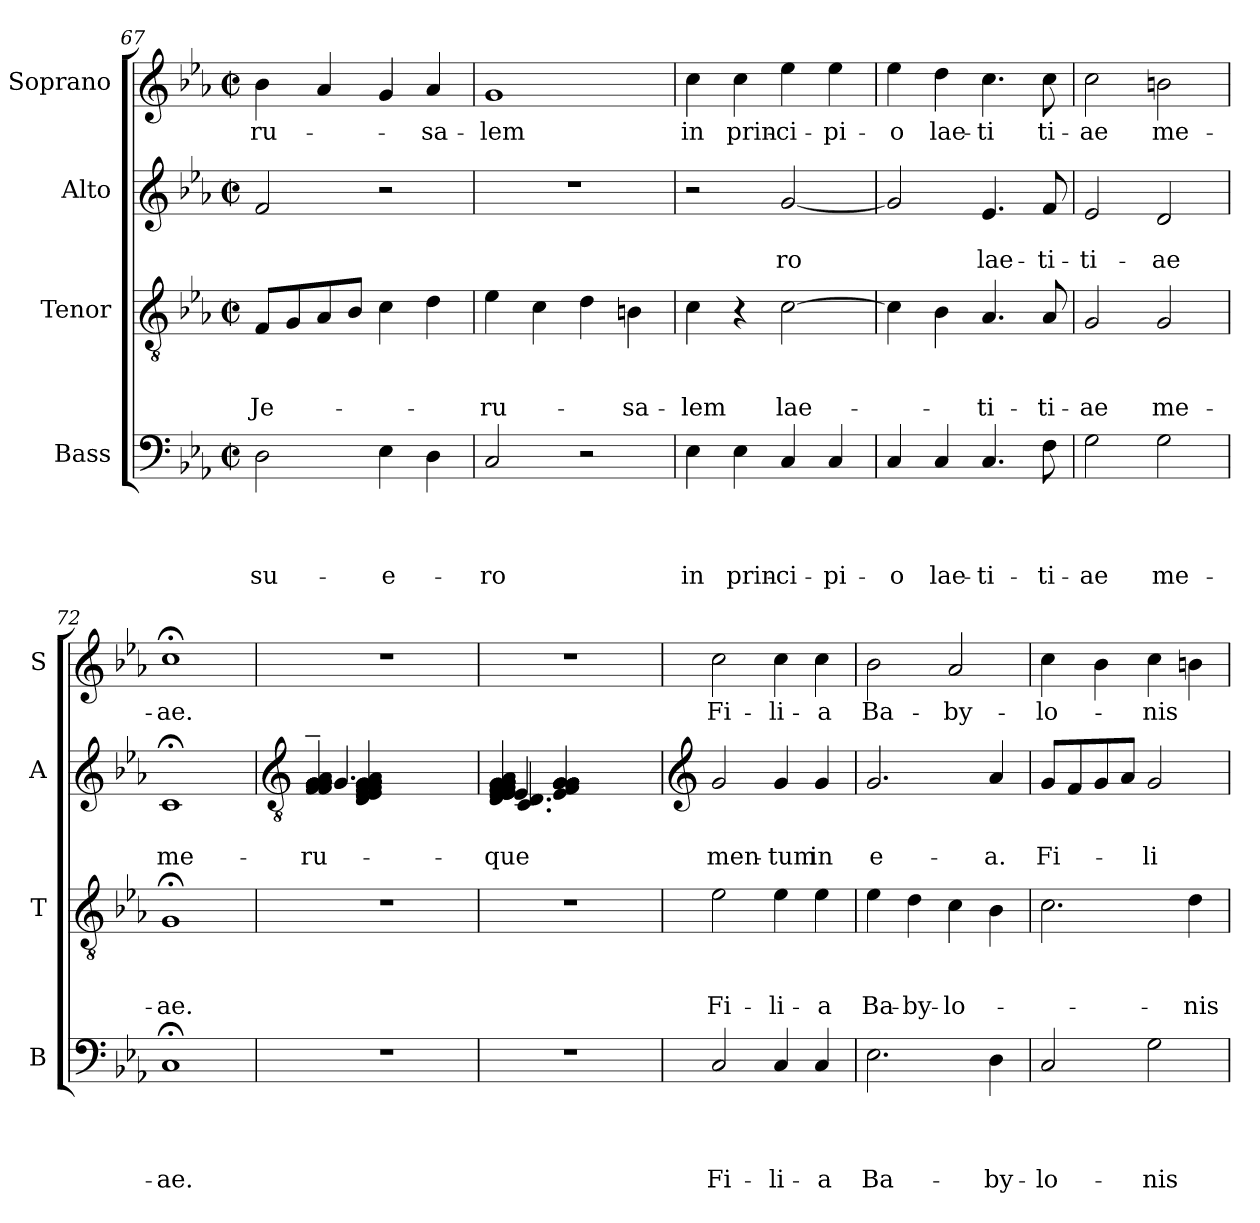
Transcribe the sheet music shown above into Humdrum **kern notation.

**kern	**text	**text	**text	**text	**kern	**text	**text	**text	**kern	**text	**text	**kern	**text
*part4	*part4	*part4	*part4	*part4	*part3	*part3	*part3	*part3	*part2	*part2	*part2	*part1	*part1
*staff4	*staff4	*staff4	*staff4	*staff4	*staff3	*staff3	*staff3	*staff3	*staff2	*staff2	*staff2	*staff1	*staff1
*I"Bass	*	*	*	*	*I"Tenor	*	*	*	*I"Alto	*	*	*I"Soprano	*
*I'B	*	*	*	*	*I'T	*	*	*	*I'A	*	*	*I'S	*
!!LO:LB:g=z
*clefF4	*	*	*	*	*clefGv2	*	*	*	*clefG2	*	*	*clefG2	*
*k[b-e-a-]	*	*	*	*	*k[b-e-a-]	*	*	*	*k[b-e-a-]	*	*	*k[b-e-a-]	*
*E-:	*	*	*	*	*E-:	*	*	*	*E-:	*	*	*E-:	*
*M2/2	*	*	*	*	*M2/2	*	*	*	*M2/2	*	*	*M2/2	*
*met(c|)	*	*	*	*	*met(c|)	*	*	*	*met(c|)	*	*	*met(c|)	*
=67	=67	=67	=67	=67	=67	=67	=67	=67	=67	=67	=67	=67	=67
!	!	!	!	!LO:LY:b	!	!	!	!LO:LY:b	!	!	!	!	!LO:LY:b
2D\	.	.	.	-su-	8F/L	.	.	Je-	2f/	.	.	4b-\	-ru-
.	.	.	.	.	8G/	.	.	.	.	.	.	.	.
.	.	.	.	.	8A-/	.	.	.	.	.	.	4a-/	.
.	.	.	.	.	8B-/J	.	.	.	.	.	.	.	.
!	!	!	!	!LO:LY:b	!	!	!	!	!	!	!	!	!
4E-\	.	.	.	-e-	4c\	.	.	.	2r	.	.	4g/	.
!	!	!	!	!	!	!	!	!	!	!	!	!	!LO:LY:b
4D\	.	.	.	.	4d\	.	.	.	.	.	.	4a-/	-sa-
=68	=68	=68	=68	=68	=68	=68	=68	=68	=68	=68	=68	=68	=68
!	!	!	!	!LO:LY:b	!	!	!	!LO:LY:b	!	!	!	!	!LO:LY:b
2C/	.	.	.	-ro	4e-\	.	.	-ru-	1r	.	.	1g	-lem
.	.	.	.	.	4c\	.	.	.	.	.	.	.	.
2r	.	.	.	.	4d\	.	.	.	.	.	.	.	.
!	!	!	!	!	!	!	!	!LO:LY:b	!	!	!	!	!
.	.	.	.	.	4Bn\	.	.	-sa-	.	.	.	.	.
=69	=69	=69	=69	=69	=69	=69	=69	=69	=69	=69	=69	=69	=69
!	!	!	!	!LO:LY:b	!	!	!	!LO:LY:b	!	!	!	!	!LO:LY:b
4E-\	.	.	.	in	4c\	.	.	-lem	2r	.	.	4cc\	in
!	!	!	!	!LO:LY:b	!	!	!	!	!	!	!	!	!LO:LY:b
4E-\	.	.	.	prin-	4r	.	.	.	.	.	.	4cc\	prin-
!	!	!	!	!LO:LY:b	!	!	!	!LO:LY:b	!	!	!LO:LY:b	!	!LO:LY:b
4C/	.	.	.	-ci-	[>2c\	.	.	lae-	[<2g/	.	-ro	4ee-\	-ci-
!	!	!	!	!LO:LY:b	!	!	!	!	!	!	!	!	!LO:LY:b
4C/	.	.	.	-pi-	.	.	.	.	.	.	.	4ee-\	-pi-
=70	=70	=70	=70	=70	=70	=70	=70	=70	=70	=70	=70	=70	=70
!	!	!	!	!LO:LY:b	!	!	!	!	!	!	!	!	!LO:LY:b
4C/	.	.	.	-o	4c\]	.	.	.	2g/]	.	.	4ee-\	-o
!	!	!	!	!LO:LY:b	!	!	!	!	!	!	!	!	!LO:LY:b
4C/	.	.	.	lae-	4B-\	.	.	.	.	.	.	4dd\	lae-
!	!	!	!	!LO:LY:b	!	!	!	!LO:LY:b	!	!	!LO:LY:b	!	!LO:LY:b
4.C/	.	.	.	-ti-	4.A-/	.	.	-ti-	4.e-/	.	lae-	4.cc\	-ti
!	!	!	!	!LO:LY:b	!	!	!	!LO:LY:b	!	!	!LO:LY:b	!	!LO:LY:b
8F\	.	.	.	-ti-	8A-/	.	.	-ti-	8f/	.	-ti-	8cc\	ti-
=71	=71	=71	=71	=71	=71	=71	=71	=71	=71	=71	=71	=71	=71
!	!	!	!	!LO:LY:b	!	!	!	!LO:LY:b	!	!	!LO:LY:b	!	!LO:LY:b
2G\	.	.	.	-ae	2G/	.	.	-ae	2e-/	.	-ti-	2cc\	-ae
!	!	!	!	!LO:LY:b	!	!	!	!LO:LY:b	!	!	!LO:LY:b	!	!LO:LY:b
2G\	.	.	.	me-	2G/	.	.	me-	2d/	.	-ae	2bn\	me-
=72	=72	=72	=72	=72	=72	=72	=72	=72	=72	=72	=72	=72	=72
!	!	!	!	!LO:LY:b	!	!	!	!LO:LY:b	!	!	!LO:LY:b	!	!LO:LY:b
1C;	.	.	.	-ae.	1G;	.	.	-ae.	1c;	.	me-	1cc;<	-ae.
!!LO:LB:g=z
=73	=73	=73	=73	=73	=73	=73	=73	=73	=73	=73	=73	=73	=73
*	*	*	*	*	*	*	*	*	*clefGv2	*	*	*	*
!	!	!	!	!	!	!	!	!	!	!	!LO:LY:b	!	!
*	*	*	*	*	*	*	*	*	*^	*	*	*	*
!	!	!	!	!	!	!	!	!	!	!	!	!LO:LY:b	!	!
*	*	*	*	*	*	*	*	*	*	*^	*	*	*	*
!	!	!	!	!	!	!	!	!	!	!	!	!	!LO:LY:b	!	!
1r	.	.	.	.	1r	.	.	.	4F/~> 4F/~> 4G/~> 4G/~> 4G/~> 4G/~> 4G/~> 4G/~> 4G/~> 4G/~> 4G/~> 4A-/~>	4.G/	4D/ 4E-/ 4E-/ 4F/ 4F/ 4G/ 4G/ 4G/ 4G/ 4G/ 4G/ 4A-/	.	-ru-	1r	.
.	.	.	.	.	.	.	.	.	2ryy	.	2ryy	.	.	.	.
.	.	.	.	.	.	.	.	.	.	2ryy	.	.	.	.	.
.	.	.	.	.	.	.	.	.	8ryy	.	8ryy	.	.	.	.
.	.	.	.	.	.	.	.	.	8ryy	8ryy	8ryy	.	.	.	.
!!LO:LB:g=z
=74	=74	=74	=74	=74	=74	=74	=74	=74	=74	=74	=74	=74	=74	=74	=74
!	!	!	!	!	!	!	!	!	!	!	!	!	!LO:LY:b	!	!
!	!	!	!	!	!	!	!	!	!	!	!	!	!LO:LY:b	!	!
*	*	*	*	*	*	*	*	*	*	*	*^	*	*	*	*
!	!	!	!	!	!	!	!	!	!	!	!	!	!	!LO:LY:b	!	!
1r	.	.	.	.	1r	.	.	.	4D/ 4E-/ 4E-/ 4E-/ 4F/ 4F/ 4F/ 4G/ 4G/ 4G/ 4G/ 4A-/	(4E-/	(4.C/ 4.D/	4E-/ 4F/ 4G/ 4G/ 4G/ 4G/ 4G/ 4G/ 4G/ 4G/ 4G/ 4G/	.	-que	1r	.
.	.	.	.	.	.	.	.	.	2ryy	2ryy	.	2ryy	.	.	.	.
.	.	.	.	.	.	.	.	.	.	.	2ryy	.	.	.	.	.
.	.	.	.	.	.	.	.	.	8ryy	8ryy	.	8ryy	.	.	.	.
.	.	.	.	.	.	.	.	.	8ryy	8ryy	8ryy	8ryy	.	.	.	.
*	*	*	*	*	*	*	*	*	*v	*v	*v	*v	*	*	*	*
!!LO:PB:g=z
=75	=75	=75	=75	=75	=75	=75	=75	=75	=75	=75	=75	=75	=75
*	*	*	*	*	*	*	*	*	*clefG2	*	*	*	*
*	*	*	*	*	*	*	*	*	*^	*	*	*	*
*	*	*	*	*	*	*	*	*	*	*^	*	*	*	*
*	*	*	*	*	*	*	*	*	*	*	*^	*	*	*	*
!	!	!	!	!LO:LY:b	!	!	!	!LO:LY:b	!	!	!	!	!	!LO:LY:b	!	!LO:LY:b
*	*	*	*	*	*	*	*	*	*v	*v	*v	*v	*	*	*	*
2C/	.	.	.	Fi-	2e-\	.	.	Fi-	2g/	.	-men-	2cc\	Fi-
!	!	!	!	!LO:LY:b	!	!	!	!LO:LY:b	!	!	!LO:LY:b	!	!LO:LY:b
4C/	.	.	.	-li-	4e-\	.	.	-li-	4g/	.	-tum	4cc\	-li-
!	!	!	!	!LO:LY:b	!	!	!	!LO:LY:b	!	!	!LO:LY:b	!	!LO:LY:b
4C/	.	.	.	-a	4e-\	.	.	-a	4g/	.	in	4cc\	-a
=76	=76	=76	=76	=76	=76	=76	=76	=76	=76	=76	=76	=76	=76
!	!	!	!	!LO:LY:b	!	!	!	!LO:LY:b	!	!	!LO:LY:b	!	!LO:LY:b
2.E-\	.	.	.	Ba-	4e-\	.	.	Ba-	2.g/	.	e-	2b-\	Ba-
!	!	!	!	!	!	!	!	!LO:LY:b	!	!	!	!	!
.	.	.	.	.	4d\	.	.	-by-	.	.	.	.	.
!	!	!	!	!	!	!	!	!LO:LY:b:rj	!	!	!	!	!LO:LY:b
.	.	.	.	.	4c\	.	.	-lo-	.	.	.	2a-/	-by-
!	!	!	!	!LO:LY:b	!	!	!	!	!	!	!LO:LY:b	!	!
4D\	.	.	.	-by-	4B-\	.	.	.	4a-/	.	-a.	.	.
=77	=77	=77	=77	=77	=77	=77	=77	=77	=77	=77	=77	=77	=77
!	!	!	!	!LO:LY:b	!	!	!	!	!	!	!LO:LY:b	!	!LO:LY:b
2C/	.	.	.	-lo-	2.c\	.	.	.	8g/L	.	Fi-	4cc\	-lo-
.	.	.	.	.	.	.	.	.	8f/	.	.	.	.
.	.	.	.	.	.	.	.	.	8g/	.	.	4b-\	.
.	.	.	.	.	.	.	.	.	8a-/J	.	.	.	.
!	!	!	!	!LO:LY:b	!	!	!	!	!	!	!LO:LY:b	!	!LO:LY:b
2G\	.	.	.	-nis	.	.	.	.	2g/	.	-li-	4cc\	-nis
!	!	!	!	!	!	!	!	!LO:LY:b	!	!	!	!	!
.	.	.	.	.	4d\	.	.	-nis	.	.	.	4bn\	.
=	=	=	=	=	=	=	=	=	=	=	=	=	=
*-	*-	*-	*-	*-	*-	*-	*-	*-	*-	*-	*-	*-	*-
